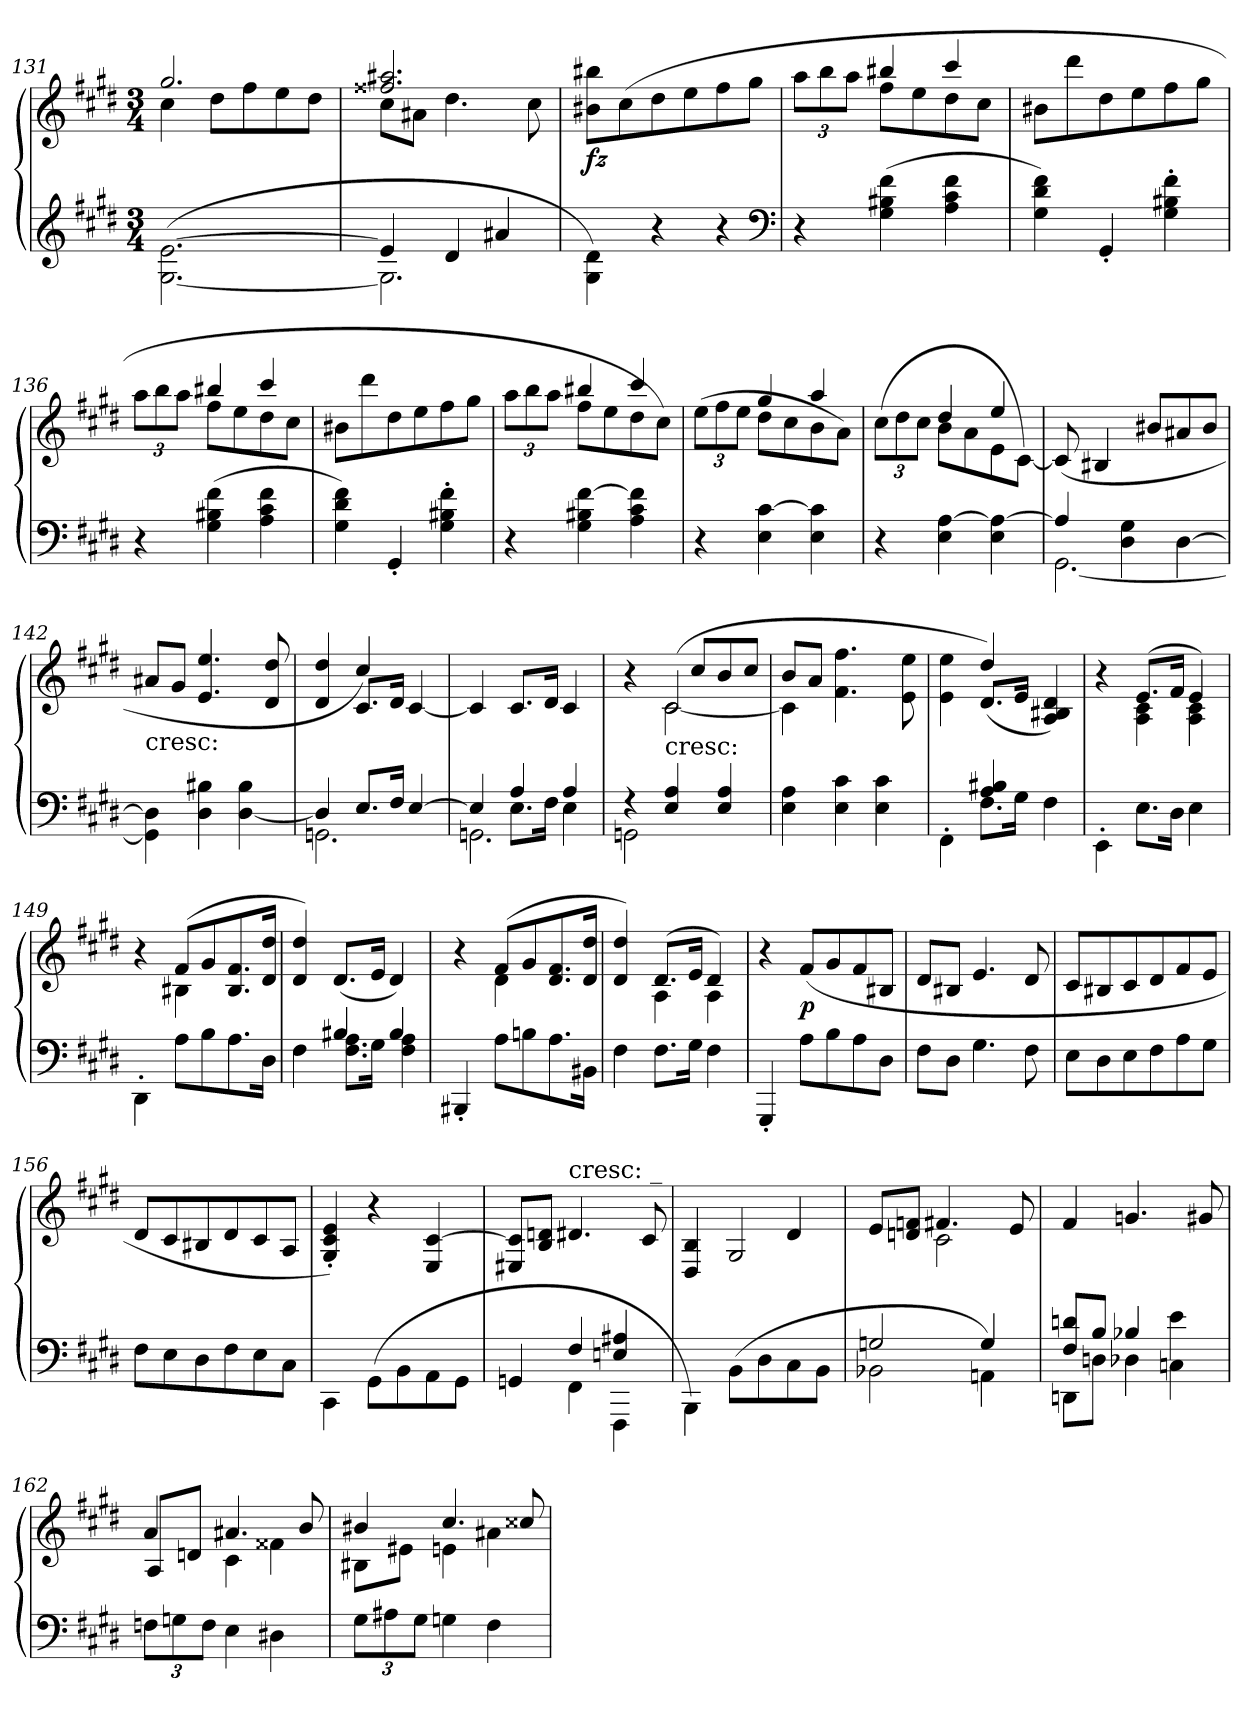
**kern	**kern	**dynam
*part1	*part1	*part1
*staff2	*staff1	*staff1/2
*clefG2	*clefG2	*
*k[f#c#g#d#]	*k[f#c#g#d#]	*
*c#:	*c#:	*
*M3/4	*M3/4	*
=131	=131	=131
*	*^	*
(>[2.e\ [2.G#\	2.gg#	4cc#	.
.	.	8dd#L	.
.	.	8ff#	.
.	.	8ee	.
.	.	8dd#J	.
=132	=132	=132	=132
*^	*	*	*
4e]	2.G#]	2.aa#X 2.ff##X	8cc#L	.
.	.	.	8a#XJ	.
4d#	.	.	4.dd#	.
4a#X	.	.	.	.
.	.	.	8cc#	.
*v	*v	*	*	*
*	*v	*v	*
=133	=133	=133
4d#\ 4G#\)	8bb#X 8b#XL	fz
.	(>8cc#	.
4r	8dd#	.
.	8ee	.
4r	8ff#	.
.	8gg#J	.
*clefF4	*	*
=134	=134	=134
*	*^	*
*	*	*Xbrackettup	*
4r	4ryy	12aaL	.
.	.	12bb	.
.	.	12aaJ	.
(4G# 4B#X 4f#	4bb#X	8ff#L	.
.	.	8ee	.
4A 4c# 4f#	4ccc#	8dd#	.
.	.	8cc#J	.
*	*v	*v	*
=135	=135	=135
4f# 4d# 4G#)	8b#XL	.
.	8ddd#	.
4GG#'<	8dd#	.
.	8ee	.
4f#' 4B#X' 4G#'	8ff#	.
.	8gg#J	.
=136	=136	=136
*	*^	*
4r	4ryy	12aaL	.
.	.	12bb	.
.	.	12aaJ	.
(4G# 4B#X 4f#	4bb#X	8ff#L	.
.	.	8ee	.
4A 4c# 4f#	4ccc#	8dd#	.
.	.	8cc#J	.
*	*v	*v	*
=137	=137	=137
4f# 4d# 4G#)	8b#XL	.
.	8ddd#	.
4GG#'<	8dd#	.
.	8ee	.
4f#' 4B#X' 4G#'	8ff#	.
.	8gg#J	.
=138	=138	=138
*	*^	*
4r	4ryy	12aaL	.
.	.	12bb	.
.	.	12aaJ	.
4G# 4B#X [4f#	4bb#X	8ff#L	.
.	.	8ee	.
4A 4c# 4f#]	4ccc#	8dd#	.
.	.	8cc#J)	.
=139	=139	=139	=139
4r	4ryy	(12eeL	.
.	.	12ff#	.
.	.	12eeJ	.
4E [4c#	4gg#	8dd#L	.
.	.	8cc#	.
4E 4c#]	4aa	8b	.
.	.	8aJ)	.
=140	=140	=140	=140
4r	4ryy	(12cc#L	.
.	.	12dd#	.
.	.	12cc#J	.
4E [4A	4dd#	8bL	.
.	.	8a	.
4E 4A_	4ee	8e	.
.	.	[8c#J)	.
*	*v	*v	*
=141	=141	=141
*^	*	*
4A]	[2.GG#	(>8c#]	.
.	.	4B#X	.
4G#\ 4D#\	.	.	.
.	.	8b#XL	.
[4D#\	.	8a#X	.
.	.	8b#J	.
*v	*v	*	*
=142	=142	=142
!	!LO:TX:c:t=cresc&colon;	!
4D#]\ 4GG#]\	8a#XL	.
.	8g#J	.
4B#X 4D#	4.ee 4.e	.
4B# [4D#	.	.
.	8dd# 8d#	.
=143	=143	=143
*^	*^	*
4D#]	2.GGn	4dd# 4d#	4ryy	.
8.EL	.	4cc#)	8.c#/L	.
16F#Jk	.	.	16d#Jk	.
[4E	.	4ryy	[4c#/	.
=144	=144	=144	=144	=144
*	*^	*	*	*
4ryy	4E/]	2.GGn\	4c#]	4ryy	.
4A	8.EL	.	8.c#L	4ryy	.
.	16F#Jk	.	16d#Jk	.	.
4A	4E	.	4c#	4ryy	.
*	*v	*v	*	*	*
=145	=145	=145	=145	=145
4r	2GGn	4r	4ryy	.
!	!	!LO:TX:c:t=cresc&colon;	!	!
!	!	!LO:N:vis=2	!	!
4E 4A	.	(8c#	[2c#	.
.	.	8cc#L	.	.
4E/ 4A/	4ryy	8b	.	.
.	.	8cc#J	.	.
*v	*v	*	*	*
=146	=146	=146	=146
4A 4E	8bL	4c#]	.
.	8aJ	.	.
4c# 4E	4.ff#\ 4.f#\	2ryy	.
4c# 4E	.	.	.
.	8ee\ 8e\	.	.
=147	=147	=147	=147
*^	*	*	*
4FF#'\	4ryy	4ee\ 4e\	4ryy	.
4B#X 4A	8.F#L	4dd#)	(>8.d#/L	.
.	16G#Jk	.	16eJk	.
4ryy	4F#	4ryy	4d#/ 4B#/ 4A/)	.
*v	*v	*	*	*
=148	=148	=148	=148
4EE'\	4r	4ryy	.
8.EL	(>8.eL	4c# 4A	.
16D#Jk	16f#Jk	.	.
4E	4e)	4c# 4A	.
=149	=149	=149	=149
4DD#'\	4r	4ryy	.
8AL	(>8f#L	4B#X	.
8B	8g#	.	.
8.A	8.f# 8.B#	4ryy	.
16D#Jk	16dd# 16d#Jk	.	.
*	*v	*v	*
=150	=150	=150
*^	*	*
4ryy	4F#	4d# 4dd#)	.
4B#X	8.F# 8.AL	(>8.d#L	.
.	16G#Jk	16eJk	.
4B#	4F# 4A	4d#)	.
*v	*v	*	*
=151	=151	=151
*	*^	*
4BBB#X'>	4r	4ryy	.
8AL	(8f#L	4d#	.
8Bn	8g#	.	.
8.A	8.d# 8.f#	4ryy	.
16BB#XJk	16d# 16dd#Jk	.	.
=152	=152	=152	=152
4F#	4d# 4dd#)	4ryy	.
8.F#L	(8.d#L	4A	.
16G#Jk	16eJk	.	.
4F#	4d#)	4A	.
*	*v	*v	*
=153	=153	=153
4GGG#'<	4r	.
8AL	(>8f#L	p
8B	8g#	.
8A	8f#	.
8D#J	8B#XJ	.
=154	=154	=154
8F#L	8d#L	.
8D#J	8B#XJ	.
4.G#	4.e	.
8F#	8d#	.
=155	=155	=155
8EL	8c#L	.
8D#	8B#X	.
8E	8c#	.
8F#	8d#	.
8A	8f#	.
8G#J	8eJ	.
=156	=156	=156
8F#L	8d#L	.
8E	8c#	.
8D#	8B#X	.
8F#	8d#	.
8E	8c#	.
8C#J	8AJ	.
=157	=157	=157
4CC#\	4e'>/ 4c#'>/ 4G#'>/)	.
(<8GG#\L	4r	.
8BB	.	.
8AA\	[4c#/ 4E/	.
8GG#\J	.	.
=158	=158	=158
*^	*	*
4ryy	4GGn	8c#] 8E#XL	.
.	.	8dn/ 8B/J	.
!	!	!LO:TX:a:t=cresc&colon; _	!
4F#	4FF#	4.d#X	.
4A#X 4En	4FFF#\	.	.
.	.	8c#	.
*v	*v	*	*
=159	=159	=159
*	*^	*
4BBB\)	2ryy	4B/ 4D#/	.
(<8BB\L	.	2G#/	.
8D#	.	.	.
8C#	4d#	.	.
8BBJ	.	.	.
=160	=160	=160	=160
*^	*	*	*
2Gn	2BB-X	8eL	4ryy	.
.	.	8fn 8dnJ	.	.
.	.	4.f#X	2c#	.
4G	4AAn)	.	.	.
.	.	8e	.	.
*	*	*v	*v	*
=161	=161	=161	=161
8dn 8F#L	8DDnL	4f#	.
8BJ	8DnJ	.	.
4B-X	4D-X	4.gn	.
4e\	4Cn	.	.
.	.	8g#X	.
*v	*v	*	*
=162	=162	=162
*Xbrackettup	*	*
*	*^	*
12Fn\L	4a	8A/L	.
12Gn\	.	.	.
.	.	8dn/J	.
12F\J	.	.	.
4E	4.a#X	4c#	.
4D#X	.	4f##X	.
.	8b	.	.
=163	=163	=163	=163
12G#L	4b#X	8B#XL	.
12A#X	.	.	.
.	.	8e#XJ	.
12G#J	.	.	.
4Gn	4.cc#	4en	.
4F#	.	4a#X	.
.	8cc##X	.	.
*	*v	*v	*
=	=	=
*-	*-	*-
